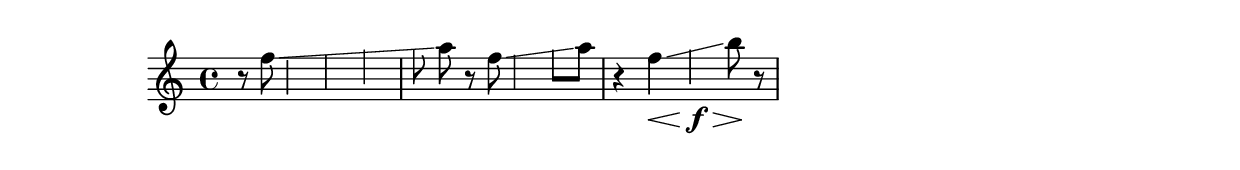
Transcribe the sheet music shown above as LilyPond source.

% DO NOT EDIT this file manually; it is automatically
% generated from Documentation/snippets/new
% Make any changes in Documentation/snippets/new/
% and then run scripts/auxiliar/makelsr.py
%
% This file is in the public domain.
%% Note: this file works from version 2.16.0
\version "2.17.6"

\header {
  lsrtags = "expressive-marks, staff-notation, tweaks-and-overrides"

  texidoc = "
Skipped beats in very long glissandi are sometimes indicated by
timing marks, often consisting of stems without noteheads.  Such
stems can also be used to carry intermediate expression markings.

If the stems do not align well with the glissando, they may need to
be repositioned slightly.
"

  doctitle = "Adding timing marks to long glissandi"
} % begin verbatim


glissandoSkipOn = {
  \override NoteColumn.glissando-skip = ##t
  \override NoteHead.transparent = ##t
  \override NoteHead.no-ledgers = ##t
}

glissandoSkipOff = {
  \revert NoteColumn.glissando-skip
  \revert NoteHead.transparent
  \revert NoteHead.no-ledgers
}

\relative c'' {
  r8 f8\glissando
  \glissandoSkipOn
  f4 g a a8\noBeam
  \glissandoSkipOff
  a8

  r8 f8\glissando
  \glissandoSkipOn
  g4 a8
  \glissandoSkipOff
  a8 |

  r4 f\glissando \<
  \glissandoSkipOn
  a4\f \>
  \glissandoSkipOff
  b8\! r |
}
